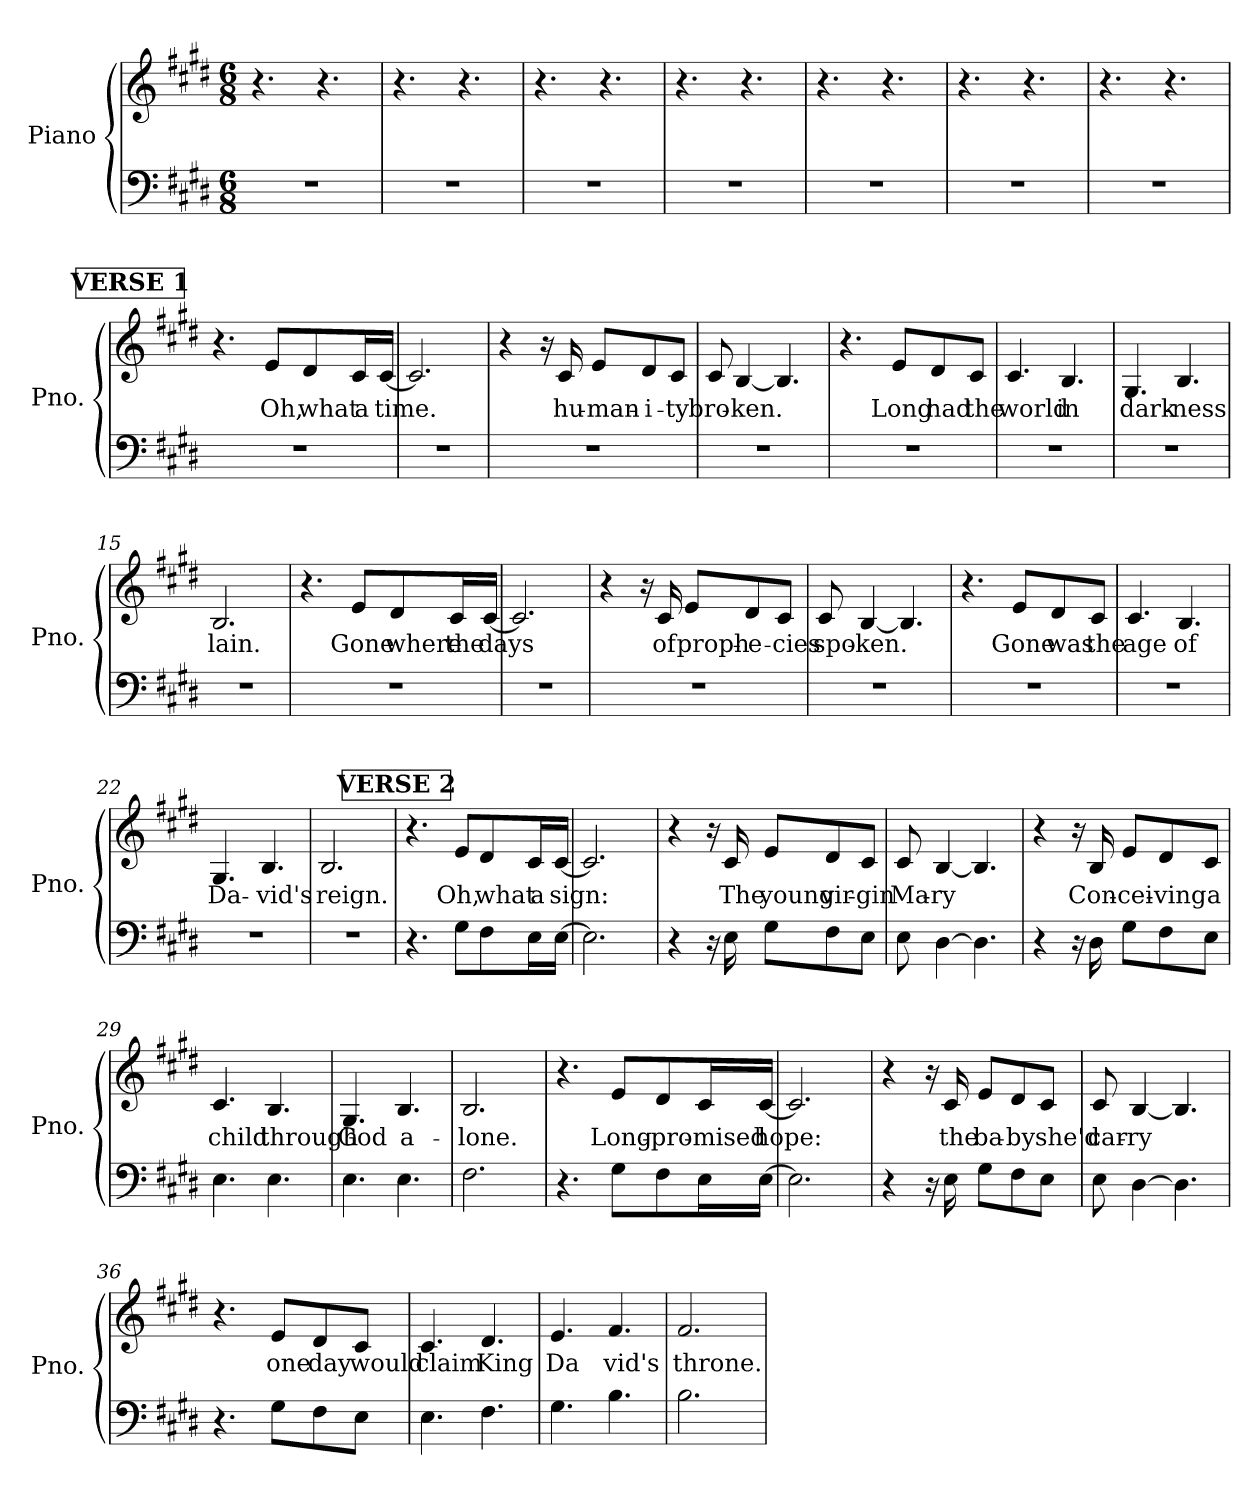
**kern	**kern	**text
*part1	*part1	*part1
*staff2	*staff1	*staff1
*I"Piano	*	*
*I'Pno.	*	*
*clefF4	*clefG2	*
*k[f#c#g#d#]	*k[f#c#g#d#]	*
*M6/8	*M6/8	*
*MM86	*MM86	*
=1	=1	=1
2.r	4.r	.
.	4.r	.
=2	=2	=2
2.r	4.r	.
.	4.r	.
=3	=3	=3
2.r	4.r	.
.	4.r	.
=4	=4	=4
2.r	4.r	.
.	4.r	.
=5	=5	=5
2.r	4.r	.
.	4.r	.
=6	=6	=6
2.r	4.r	.
.	4.r	.
=7	=7	=7
2.r	4.r	.
.	4.r	.
!!LO:REH:place=s1:a:B:fs=12:t=VERSE 1
=8	=8	=8
2.r	4.r	.
!	!	!LO:LY:b
.	8e/L	Oh,
!	!	!LO:LY:b
.	8d#/	what
!	!	!LO:LY:b
.	16c#/L	a
!	!	!LO:LY:b
.	[16c#/JJ	time.
!!LO:LB:g=z
=9	=9	=9
2.r	2.c#/]	.
=10	=10	=10
2.r	4r	.
.	16r	.
!	!	!LO:LY:b
.	16c#/	hu-
!	!	!LO:LY:b
.	8e/L	-man-
!	!	!LO:LY:b
.	8d#/	-i-
!	!	!LO:LY:b
.	8c#/J	-ty
=11	=11	=11
!	!	!LO:LY:b
2.r	8c#/	bro-
!	!	!LO:LY:b
.	[4B/	-ken.
.	4.B/]	.
=12	=12	=12
2.r	4.r	.
!	!	!LO:LY:b
.	8e/L	Long
!	!	!LO:LY:b
.	8d#/	had
!	!	!LO:LY:b
.	8c#/J	the
=13	=13	=13
!	!	!LO:LY:b
2.r	4.c#/	world
!	!	!LO:LY:b
.	4.B/	in
=14	=14	=14
!	!	!LO:LY:b
2.r	4.G#/	dark-
!	!	!LO:LY:b
.	4.B/	-ness
!!LO:LB:g=z
=15	=15	=15
!	!	!LO:LY:b
2.r	2.B/	lain.
=16	=16	=16
2.r	4.r	.
!	!	!LO:LY:b
.	8e/L	Gone
!	!	!LO:LY:b
.	8d#/	where
!	!	!LO:LY:b
.	16c#/L	the
!	!	!LO:LY:b
.	[16c#/JJ	days
=17	=17	=17
2.r	2.c#/]	.
=18	=18	=18
2.r	4r	.
.	16r	.
!	!	!LO:LY:b
.	16c#/	of
!	!	!LO:LY:b
.	8e/L	proph-
!	!	!LO:LY:b
.	8d#/	-e-
!	!	!LO:LY:b
.	8c#/J	-cies
=19	=19	=19
!	!	!LO:LY:b
2.r	8c#/	spo-
!	!	!LO:LY:b
.	[4B/	-ken.
.	4.B/]	.
!!LO:LB:g=z
=20	=20	=20
2.r	4.r	.
!	!	!LO:LY:b
.	8e/L	Gone
!	!	!LO:LY:b
.	8d#/	was
!	!	!LO:LY:b
.	8c#/J	the
=21	=21	=21
!	!	!LO:LY:b
2.r	4.c#/	age
!	!	!LO:LY:b
.	4.B/	of
=22	=22	=22
!	!	!LO:LY:b
2.r	4.G#/	Da-
!	!	!LO:LY:b
.	4.B/	-vid's
=23	=23	=23
!	!	!LO:LY:b
2.r	2.B/	reign.
!!LO:REH:place=s1:a:B:fs=12:t=VERSE 2
=24	=24	=24
4.r	4.r	.
!	!	!LO:LY:b
8G#\L	8e/L	Oh,
!	!	!LO:LY:b
8F#\	8d#/	what
!	!	!LO:LY:b
16E\L	16c#/L	a
!	!	!LO:LY:b
[16E\JJ	[16c#/JJ	sign:
=25	=25	=25
2.E\]	2.c#/]	.
!!LO:LB:g=z
=26	=26	=26
4r	4r	.
16r	16r	.
!	!	!LO:LY:b
16E\	16c#/	The
!	!	!LO:LY:b
8G#\L	8e/L	young
!	!	!LO:LY:b
8F#\	8d#/	vir-
!	!	!LO:LY:b
8E\J	8c#/J	-gin
=27	=27	=27
!	!	!LO:LY:b
8E\	8c#/	Ma-
!	!	!LO:LY:b
[4D#\	[4B/	-ry
4.D#\]	4.B/]	.
=28	=28	=28
4r	4r	.
16r	16r	.
!	!	!LO:LY:b
16D#\	16B/	Con-
!	!	!LO:LY:b
8G#\L	8e/L	-cei-
!	!	!LO:LY:b
8F#\	8d#/	-ving
!	!	!LO:LY:b
8E\J	8c#/J	a
=29	=29	=29
!	!	!LO:LY:b
4.E\	4.c#/	child
!	!	!LO:LY:b
4.E\	4.B/	through
!!LO:LB:g=z
=30	=30	=30
!	!	!LO:LY:b
4.E\	4.G#/	God
!	!	!LO:LY:b
4.E\	4.B/	a-
=31	=31	=31
!	!	!LO:LY:b
2.F#\	2.B/	-lone.
=32	=32	=32
4.r	4.r	.
!	!	!LO:LY:b
8G#\L	8e/L	Long-
!	!	!LO:LY:b
8F#\	8d#/	-pro-
!	!	!LO:LY:b
16E\L	16c#/L	-mised
!	!	!LO:LY:b
[16E\JJ	[16c#/JJ	hope:
=33	=33	=33
2.E\]	2.c#/]	.
=34	=34	=34
4r	4r	.
16r	16r	.
!	!	!LO:LY:b
16E\	16c#/	the
!	!	!LO:LY:b
8G#\L	8e/L	ba-
!	!	!LO:LY:b
8F#\	8d#/	-by
!	!	!LO:LY:b
8E\J	8c#/J	she'd
=35	=35	=35
!	!	!LO:LY:b
8E\	8c#/	car-
!	!	!LO:LY:b
[4D#\	[4B/	-ry
4.D#\]	4.B/]	.
!!LO:LB:g=z
=36	=36	=36
4.r	4.r	.
!	!	!LO:LY:b
8G#\L	8e/L	one
!	!	!LO:LY:b
8F#\	8d#/	day
!	!	!LO:LY:b
8E\J	8c#/J	would
=37	=37	=37
!	!	!LO:LY:b
4.E\	4.c#/	claim
!	!	!LO:LY:b
4.F#\	4.d#/	King
=38	=38	=38
!	!	!LO:LY:b
4.G#\	4.e/	Da
!	!	!LO:LY:b
4.B\	4.f#/	vid's
=39	=39	=39
!	!	!LO:LY:b
2.B\	2.f#/	throne.
=	=	=
*-	*-	*-
